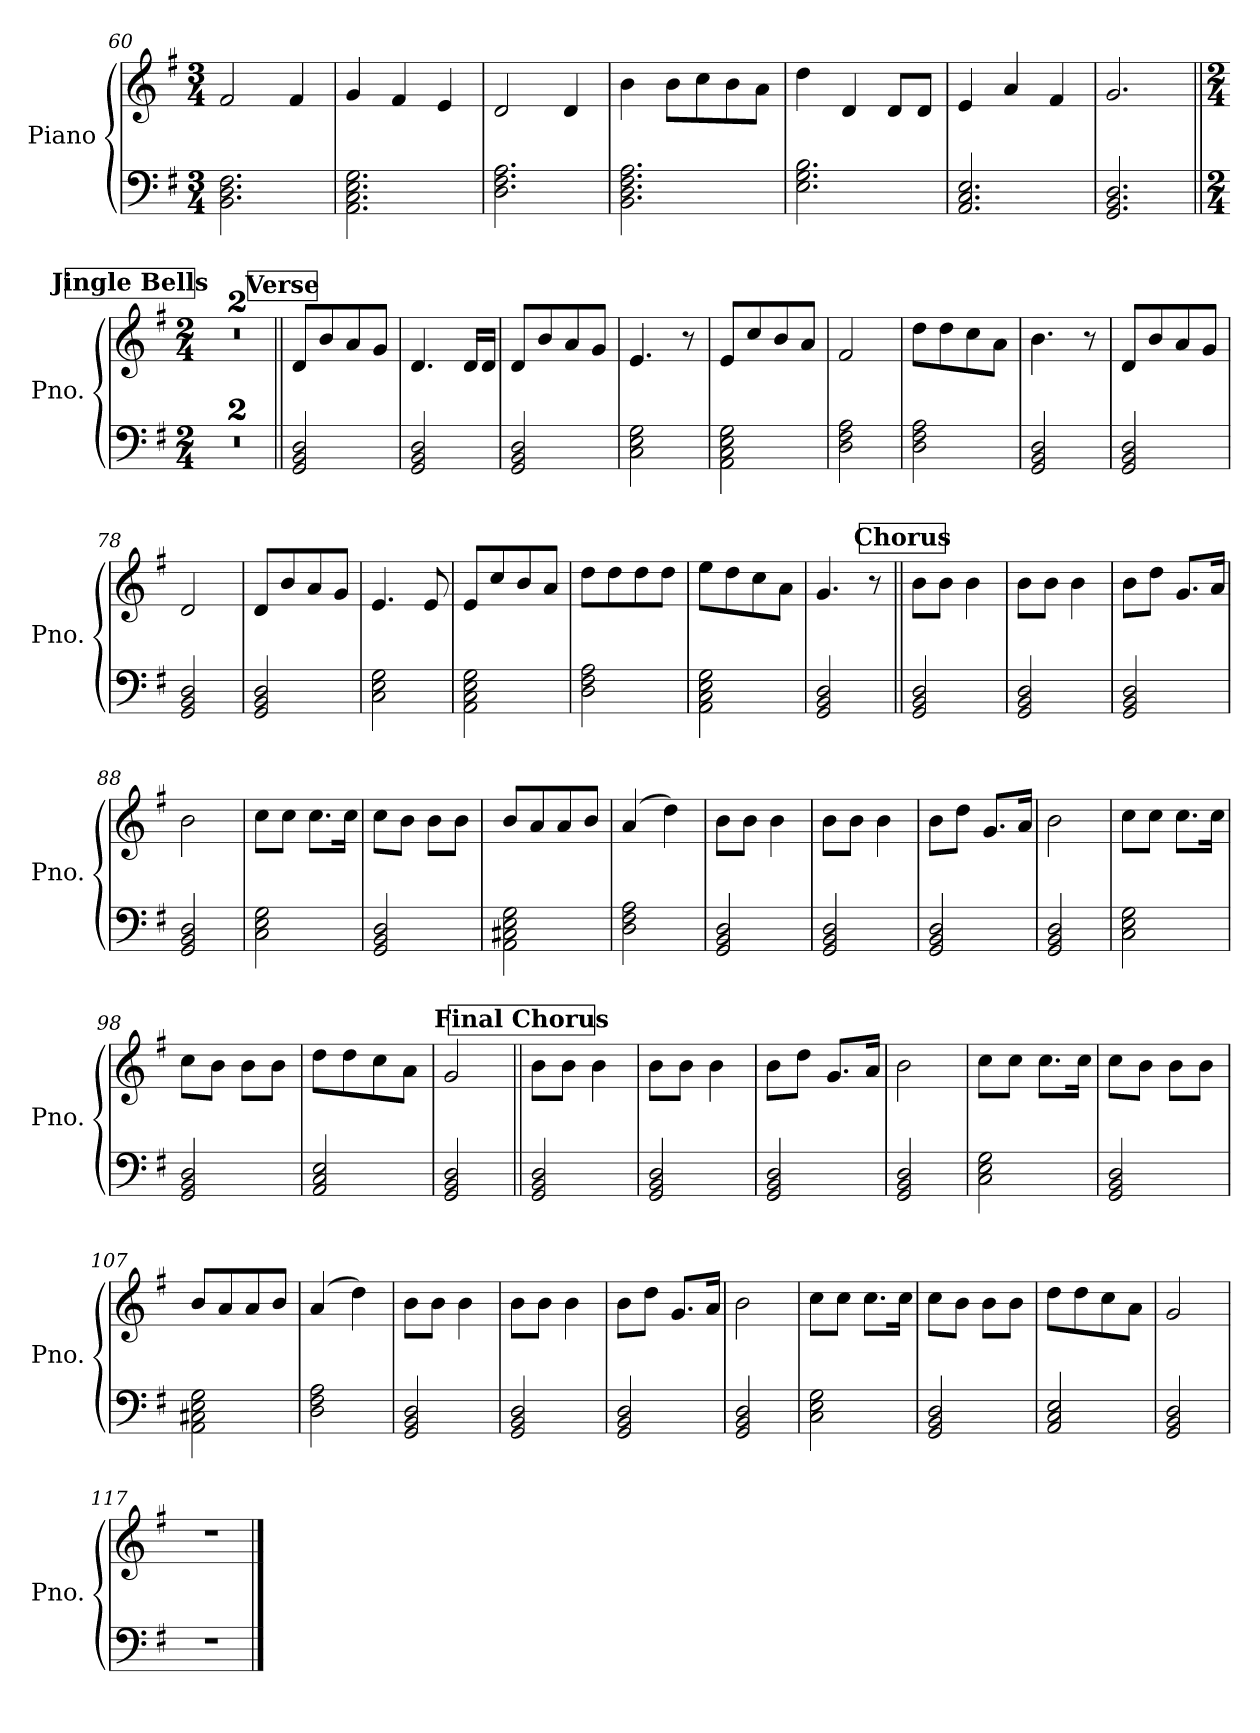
**kern	**kern
*part1	*part1
*staff2	*staff1
*I"Piano	*
*I'Pno.	*
*clefF4	*clefG2
*k[f#]	*k[f#]
*M3/4	*M3/4
=60	=60
2.BB\ 2.D\ 2.F#\	2f#/
.	4f#/
=61	=61
2.AA\ 2.C\ 2.E\ 2.G\	4g/
.	4f#/
.	4e/
=62	=62
2.D\ 2.F#\ 2.A\	2d/
.	4d/
=63	=63
2.BB\ 2.D\ 2.F#\ 2.A\	4b\
.	8b\L
.	8cc\
.	8b\
.	8a\J
=64	=64
2.E\ 2.G\ 2.B\	4dd\
.	4d/
.	8d/L
.	8d/J
=65	=65
2.AA/ 2.C/ 2.E/	4e/
.	4a/
.	4f#/
=66	=66
2.GG/ 2.BB/ 2.D/	2.g/
!!LO:REH:place=s1:B:fs=14:t=Jingle Bells
=67||	=67||
*M2/4	*M2/4
2r	2r
=68	=68
2r	2r
!!LO:REH:place=s1:a:B:fs=14:t=Verse
=69||	=69||
2GG/ 2BB/ 2D/	8d/L
.	8b/
.	8a/
.	8g/J
!!LO:LB:g=z
=70	=70
2GG/ 2BB/ 2D/	4.d/
.	16d/LL
.	16d/JJ
=71	=71
2GG/ 2BB/ 2D/	8d/L
.	8b/
.	8a/
.	8g/J
=72	=72
2C\ 2E\ 2G\	4.e/
.	8r
=73	=73
2AA\ 2C\ 2E\ 2G\	8e/L
.	8cc/
.	8b/
.	8a/J
=74	=74
2D\ 2F#\ 2A\	2f#/
=75	=75
2D\ 2F#\ 2A\	8dd\L
.	8dd\
.	8cc\
.	8a\J
=76	=76
2GG/ 2BB/ 2D/	4.b\
.	8r
=77	=77
2GG/ 2BB/ 2D/	8d/L
.	8b/
.	8a/
.	8g/J
=78	=78
2GG/ 2BB/ 2D/	2d/
=79	=79
2GG/ 2BB/ 2D/	8d/L
.	8b/
.	8a/
.	8g/J
=80	=80
2C\ 2E\ 2G\	4.e/
.	8e/
=81	=81
2AA\ 2C\ 2E\ 2G\	8e/L
.	8cc/
.	8b/
.	8a/J
!!LO:LB:g=z
=82	=82
2D\ 2F#\ 2A\	8dd\L
.	8dd\
.	8dd\
.	8dd\J
=83	=83
2AA\ 2C\ 2E\ 2G\	8ee\L
.	8dd\
.	8cc\
.	8a\J
=84	=84
2GG/ 2BB/ 2D/	4.g/
.	8r
!!LO:REH:place=s1:a:B:fs=14:t=Chorus
=85||	=85||
2GG/ 2BB/ 2D/	8b\L
.	8b\J
.	4b\
=86	=86
2GG/ 2BB/ 2D/	8b\L
.	8b\J
.	4b\
=87	=87
2GG/ 2BB/ 2D/	8b\L
.	8dd\J
.	8.g/L
.	16a/Jk
=88	=88
2GG/ 2BB/ 2D/	2b\
=89	=89
2C\ 2E\ 2G\	8cc\L
.	8cc\J
.	8.cc\L
.	16cc\Jk
=90	=90
2GG/ 2BB/ 2D/	8cc\L
.	8b\J
.	8b\L
.	8b\J
=91	=91
2AA\ 2C#X\ 2E\ 2G\	8b/L
.	8a/
.	8a/
.	8b/J
=92	=92
2D\ 2F#\ 2A\	(>4a/
.	4dd\)
!!LO:LB:g=z
=93	=93
2GG/ 2BB/ 2D/	8b\L
.	8b\J
.	4b\
=94	=94
2GG/ 2BB/ 2D/	8b\L
.	8b\J
.	4b\
=95	=95
2GG/ 2BB/ 2D/	8b\L
.	8dd\J
.	8.g/L
.	16a/Jk
=96	=96
2GG/ 2BB/ 2D/	2b\
=97	=97
2C\ 2E\ 2G\	8cc\L
.	8cc\J
.	8.cc\L
.	16cc\Jk
=98	=98
2GG/ 2BB/ 2D/	8cc\L
.	8b\J
.	8b\L
.	8b\J
=99	=99
2AA/ 2C/ 2E/	8dd\L
.	8dd\
.	8cc\
.	8a\J
=100	=100
2GG/ 2BB/ 2D/	2g/
!!LO:REH:place=s1:a:B:fs=14:t=Final Chorus
=101||	=101||
2GG/ 2BB/ 2D/	8b\L
.	8b\J
.	4b\
=102	=102
2GG/ 2BB/ 2D/	8b\L
.	8b\J
.	4b\
=103	=103
2GG/ 2BB/ 2D/	8b\L
.	8dd\J
.	8.g/L
.	16a/Jk
=104	=104
2GG/ 2BB/ 2D/	2b\
!!LO:LB:g=z
=105	=105
2C\ 2E\ 2G\	8cc\L
.	8cc\J
.	8.cc\L
.	16cc\Jk
=106	=106
2GG/ 2BB/ 2D/	8cc\L
.	8b\J
.	8b\L
.	8b\J
=107	=107
2AA\ 2C#X\ 2E\ 2G\	8b/L
.	8a/
.	8a/
.	8b/J
=108	=108
2D\ 2F#\ 2A\	(>4a/
.	4dd\)
=109	=109
2GG/ 2BB/ 2D/	8b\L
.	8b\J
.	4b\
=110	=110
2GG/ 2BB/ 2D/	8b\L
.	8b\J
.	4b\
=111	=111
2GG/ 2BB/ 2D/	8b\L
.	8dd\J
.	8.g/L
.	16a/Jk
=112	=112
2GG/ 2BB/ 2D/	2b\
=113	=113
2C\ 2E\ 2G\	8cc\L
.	8cc\J
.	8.cc\L
.	16cc\Jk
=114	=114
2GG/ 2BB/ 2D/	8cc\L
.	8b\J
.	8b\L
.	8b\J
=115	=115
2AA/ 2C/ 2E/	8dd\L
.	8dd\
.	8cc\
.	8a\J
!!LO:LB:g=z
=116	=116
2GG/ 2BB/ 2D/	2g/
=117	=117
2r	2r
==	==
*-	*-
